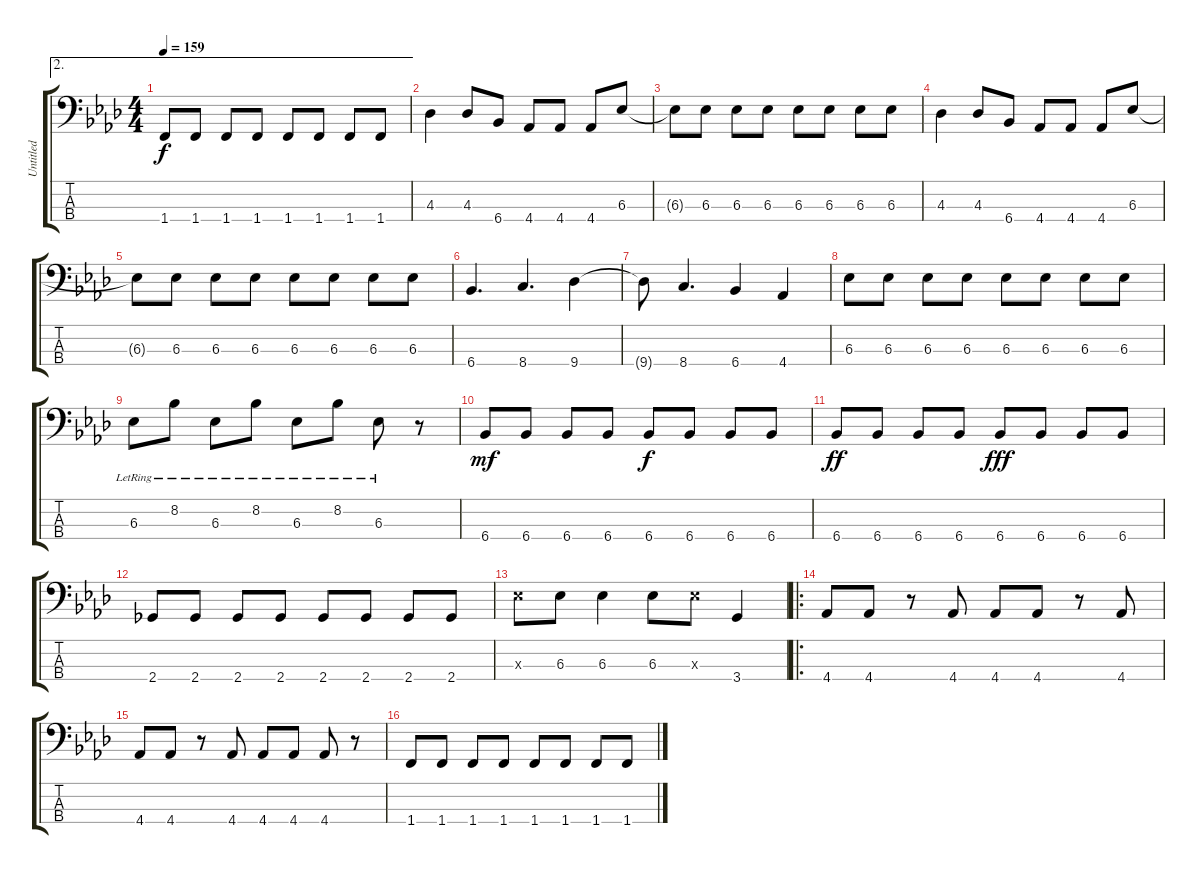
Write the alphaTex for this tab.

\track ("Untitled" "Untitled") {instrument electricbassfinger}
\staff {score tabs}
\tuning (G2 D2 A1 E1) {hide}
\ae 2
\ts (4 4)
\tempo 159
\clef f4
\ks ab
1.4.8{dy f} 1.4.8 1.4.8 1.4.8 1.4.8 1.4.8 1.4.8 1.4.8 |
4.3.4 4.3.8 6.4.8 4.4.8 4.4.8 4.4.8 6.3.8 |
6.3{t}.8 6.3.8 6.3.8 6.3.8 6.3.8 6.3.8 6.3.8 6.3.8 |
4.3.4 4.3.8 6.4.8 4.4.8 4.4.8 4.4.8 6.3.8 |
6.3{t}.8 6.3.8 6.3.8 6.3.8 6.3.8 6.3.8 6.3.8 6.3.8 |
6.4.4{d} 8.4.4{d} 9.4.4 |
9.4{t}.8 8.4.4{d} 6.4.4 4.4.4 |
6.3.8 6.3.8 6.3.8 6.3.8 6.3.8 6.3.8 6.3.8 6.3.8 |
6.3{lr}.8 8.2{lr}.8 6.3{lr}.8 8.2{lr}.8 6.3{lr}.8 8.2{lr}.8 6.3{lr}.8 r.8 |
6.4.8{dy mf} 6.4.8 6.4.8 6.4.8 6.4.8{dy f} 6.4.8 6.4.8 6.4.8 |
6.4.8{dy ff} 6.4.8 6.4.8 6.4.8 6.4.8{dy fff} 6.4.8 6.4.8 6.4.8 |
2.4.8 2.4.8 2.4.8 2.4.8 2.4.8 2.4.8 2.4.8 2.4.8 |
6.3{x}.8 6.3.8 6.3.4 6.3.8 6.3{x}.8 3.4.4 |
\ro
4.4.8 4.4.8 r.8 4.4.8 4.4.8 4.4.8 r.8 4.4.8 |
4.4.8 4.4.8 r.8 4.4.8 4.4.8 4.4.8 4.4.8 r.8 |
1.4.8 1.4.8 1.4.8 1.4.8 1.4.8 1.4.8 1.4.8 1.4.8
